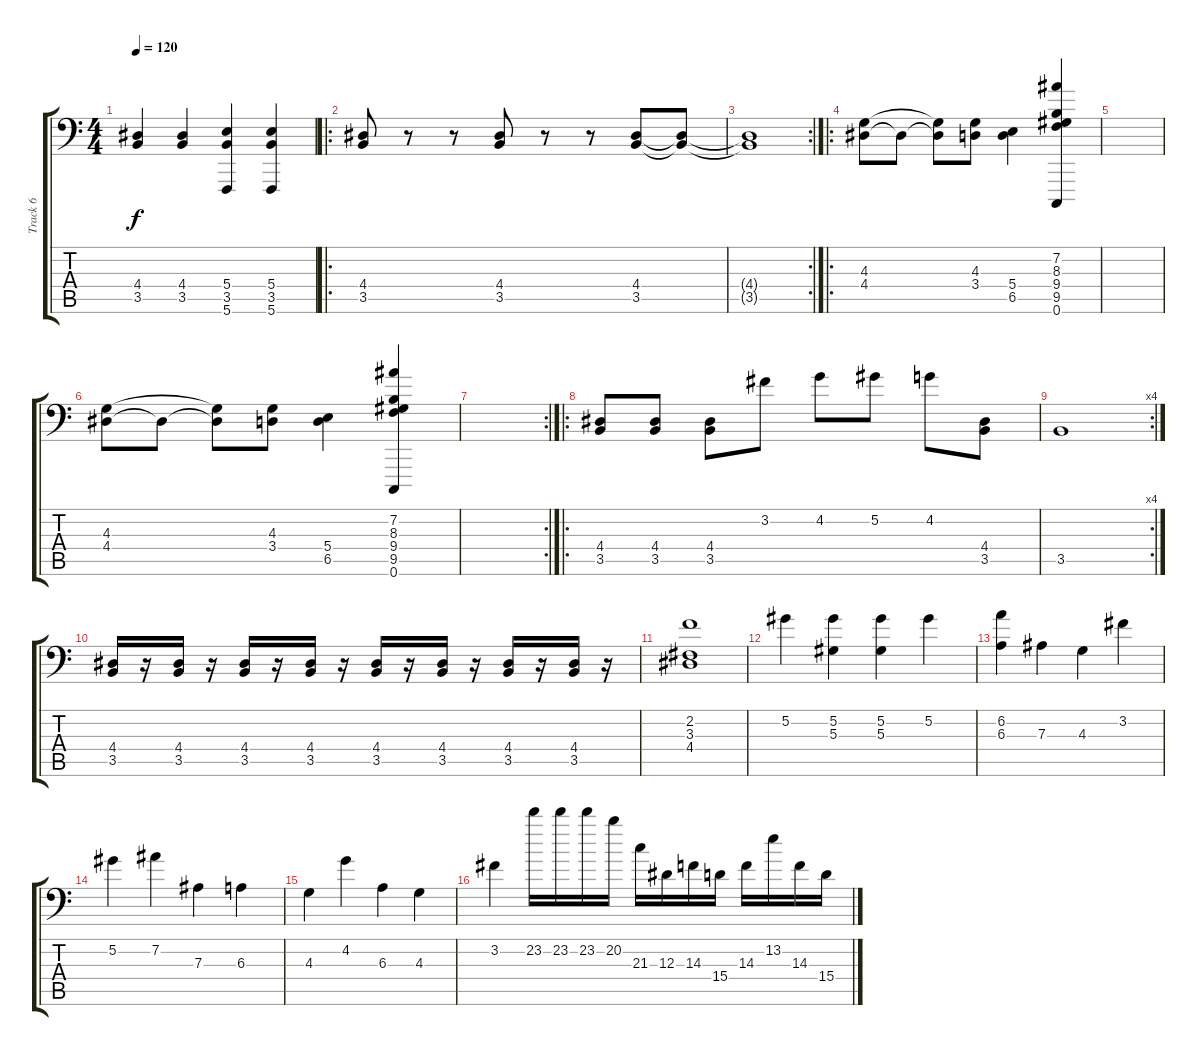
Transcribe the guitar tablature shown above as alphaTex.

\track ("Track 6" "Track 6") {instrument accordion}
\staff {score tabs}
\tuning (B8 Eb4 Eb3 B2 Ab2 C-1) {hide}
\ts (4 4)
\tempo 120
\clef f4
\ks c
(4.4 3.5).4{dy f instrument accordion} (4.4 3.5).4 (5.4 3.5 5.6).4 (5.4 3.5 5.6).4 |
\ro
(4.4 3.5).8 r.8 r.8 (4.4 3.5).8 r.8 r.8 (4.4 3.5).8 (4.4{t} 3.5{t}).8 |
\rc 2
(4.4{t} 3.5{t}).1 |
\ro
(4.3 4.4).8 4.4{t}.8 (4.3{t} 4.4{t}).8 (4.3 3.4).8 (5.4 6.5).4 (7.2 8.3 9.4 9.5 0.6).4 |
|
(4.3 4.4).8 4.4{t}.8 (4.3{t} 4.4{t}).8 (4.3 3.4).8 (5.4 6.5).4 (7.2 8.3 9.4 9.5 0.6).4 |
\rc 2
|
\ro
(4.4 3.5).8 (4.4 3.5).8 (4.4 3.5).8 3.2.8 4.2.8 5.2.8 4.2.8 (4.4 3.5).8 |
\rc 4
3.5.1 |
(4.4 3.5).16 r.16 (4.4 3.5).16 r.16 (4.4 3.5).16 r.16 (4.4 3.5).16 r.16 (4.4 3.5).16 r.16 (4.4 3.5).16 r.16 (4.4 3.5).16 r.16 (4.4 3.5).16 r.16 |
(2.2 3.3 4.4).1 |
5.2.4 (5.2 5.3).4 (5.2 5.3).4 5.2.4 |
(6.2 6.3).4 7.3.4 4.3.4 3.2.4 |
5.2.4 7.2.4 7.3.4 6.3.4 |
4.3.4 4.2.4 6.3.4 4.3.4 |
3.2.4 23.2.16 23.2.16 23.2.16 20.2.16 21.3.16 12.3.16 14.3.16 15.4.16 14.3.16 13.2.16 14.3.16 15.4.16
